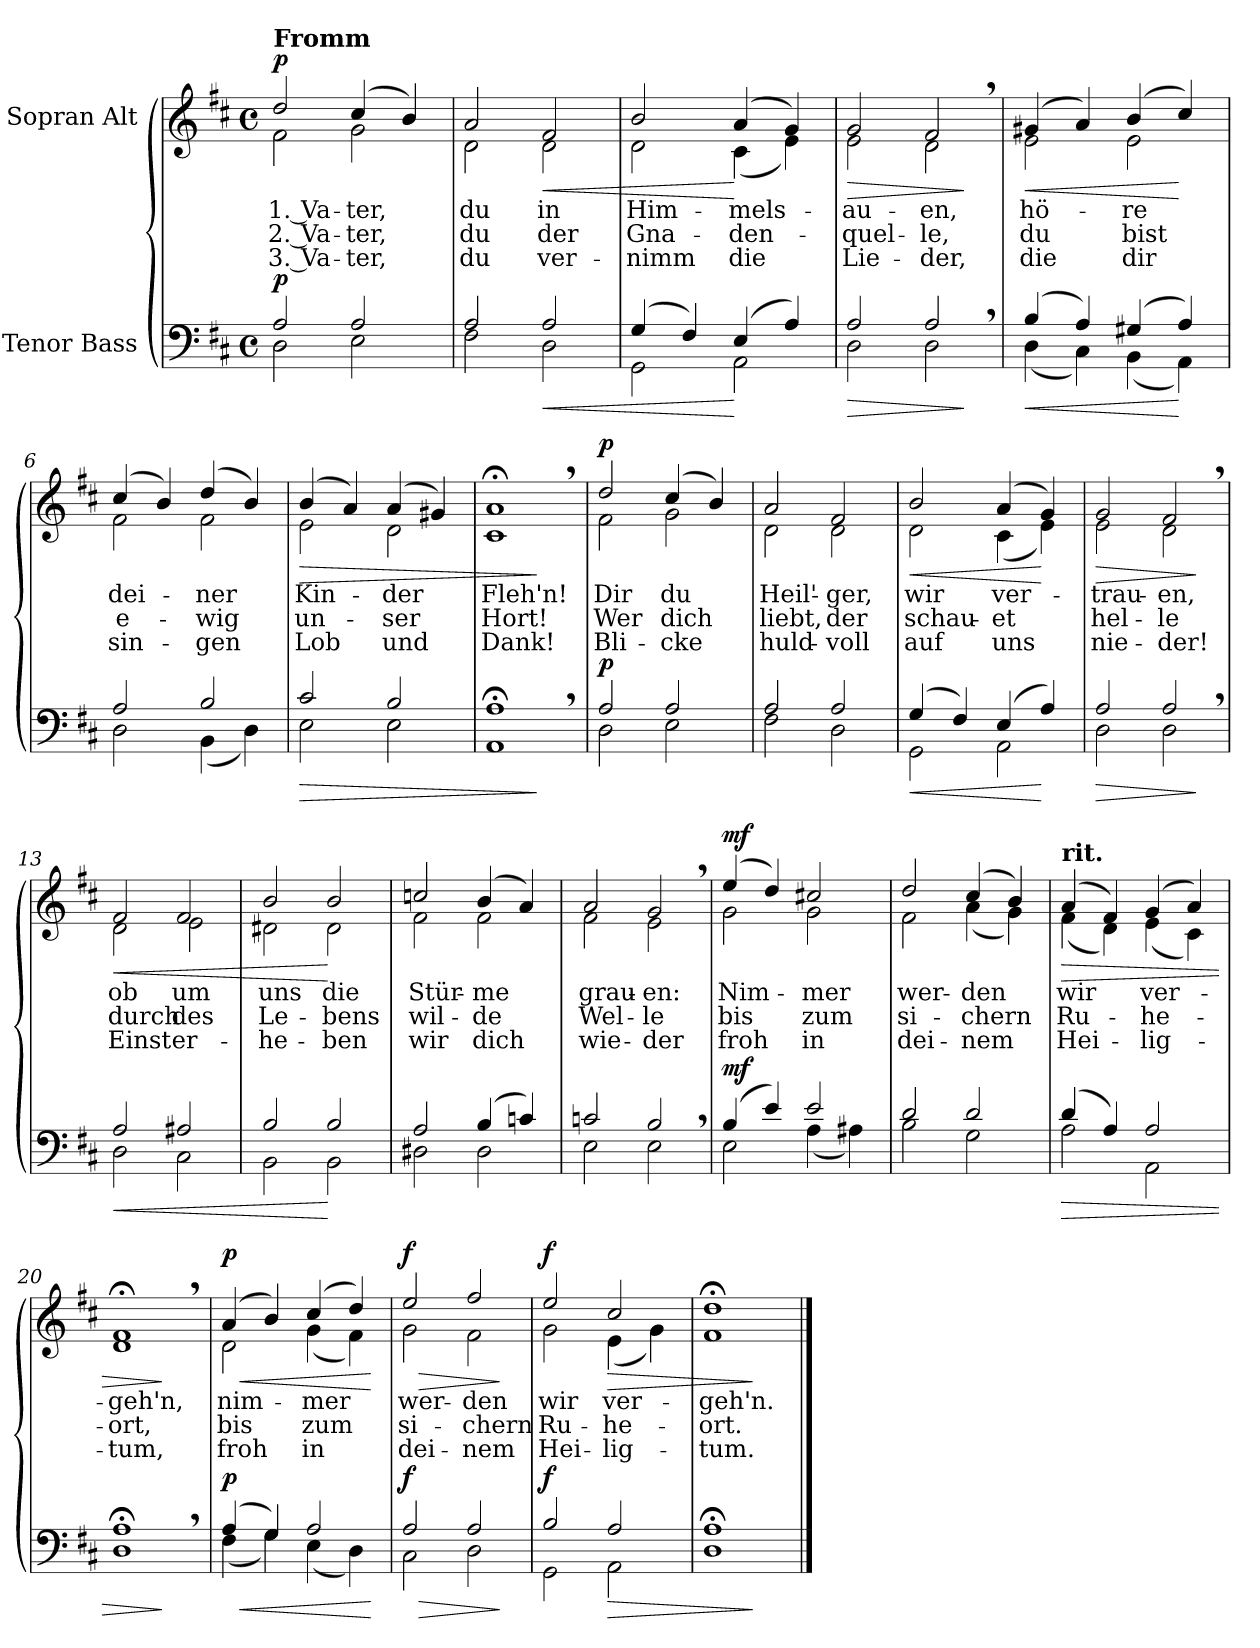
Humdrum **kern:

**kern	**dynam	**kern	**text	**text	**text	**dynam
*part2	*part2	*part1	*part1	*part1	*part1	*part1
*staff2	*staff2	*staff1	*staff1	*staff1	*staff1	*staff1
*I"Tenor Bass	*	*I"Sopran Alt	*	*	*	*
*clefF4	*	*clefG2	*	*	*	*
*k[f#c#]	*	*k[f#c#]	*	*	*	*
*M4/4	*	*M4/4	*	*	*	*
*met(c)	*	*met(c)	*	*	*	*
=1	=1	=1	=1	=1	=1	=1
*^	*	*^	*	*	*	*
!	!	!	!LO:TX:a:B:t=Fromm	!	!	!	!	!
!	!	!LO:DY:a	!	!	!	!	!	!LO:DY:a
2A/	2D\	p	2dd/	2f#\	1. Va-	2. Va-	3. Va-	p
2A/	2E\	.	(4cc#/	2g\	ter,	-ter,	-ter,	.
.	.	.	4b/)	.	.	.	.	.
=2	=2	=2	=2	=2	=2	=2	=2	=2
2A/	2F#\	.	2a/	2d\	du	du	du	.
!	!	!LO:HP:b	!	!	!	!	!	!LO:HP:b
2A/	2D\	<	2f#/	2d\	in	der	ver-	<
=3	=3	=3	=3	=3	=3	=3	=3	=3
(4G/	2GG\	.	2b/	2d\	Him-	Gna-	-nimm	.
4F#/)	.	.	.	.	.	.	.	.
(4E/	2AA\	[	(4a/	(4c#\	-mels-	-den-	die	[
4A/)	.	.	4g/)	4e\)	.	.	.	.
=4	=4	=4	=4	=4	=4	=4	=4	=4
!	!	!LO:HP:b	!	!	!	!	!	!LO:HP:b
2A/	2D\	>	2g/	2e\	-au-	-quel-	Lie-	>
2A,/	2D\	.	2f#,/	2d\	-en,	-le,	-der,	.
*v	*v	*	*	*	*	*	*	*
*	*	*v	*v	*	*	*	*
.	]	.	.	.	.	]
=5	=5	=5	=5	=5	=5	=5
!	!LO:HP:b	!	!	!	!	!LO:HP:b
*^	*	*^	*	*	*	*
(4B/	(4D\	<	(4g#X/	2e\	hö-	du	die	<
4A/)	4C#\)	.	4a/)	.	.	.	.	.
(4G#X/	(4BB\	.	(4b/	2e\	-re	bist	dir	.
4A/)	4AA\)	[	4cc#/)	.	.	.	.	[
=6	=6	=6	=6	=6	=6	=6	=6	=6
2A/	2D\	.	(4cc#/	2f#\	dei-	e-	sin-	.
.	.	.	4b/)	.	.	.	.	.
2B/	(4BB\	.	(4dd/	2f#\	-ner	wig	-gen	.
.	4D\)	.	4b/)	.	.	.	.	.
!!LO:LB:g=z	!!
=7	=7	=7	=7	=7	=7	=7	=7	=7
!	!	!LO:HP:b	!	!	!	!	!	!LO:HP:b
2c#/	2E\	>	(4b/	2e\	Kin-	un-	Lob	>
.	.	.	4a/)	.	.	.	.	.
2B/	2E\	.	(4a/	2d\	-der	-ser	und	.
.	.	.	4g#X/)	.	.	.	.	.
=8	=8	=8	=8	=8	=8	=8	=8	=8
1A;<,	1AA	.	1a;<,	1c#	Fleh'n!	Hort!	Dank!	.
*v	*v	*	*	*	*	*	*	*
*	*	*v	*v	*	*	*	*
.	]	.	.	.	.	]
=9	=9	=9	=9	=9	=9	=9
*^	*	*^	*	*	*	*
!	!	!LO:DY:a	!	!	!	!	!	!LO:DY:a
2A/	2D\	p	2dd/	2f#\	Dir	Wer	Bli-	p
2A/	2E\	.	(4cc#/	2g\	-du	dich	-cke	.
.	.	.	4b/)	.	.	.	.	.
=10	=10	=10	=10	=10	=10	=10	=10	=10
2A/	2F#\	.	2a/	2d\	Heil'-	liebt,	huld-	.
2A/	2D\	.	2f#/	2d\	-ger,	der	-voll	.
=11	=11	=11	=11	=11	=11	=11	=11	=11
!	!	!LO:HP:b	!	!	!	!	!	!LO:HP:b
(4G/	2GG\	<	2b/	2d\	wir	schau-	auf	<
4F#/)	.	.	.	.	.	.	.	.
(4E/	2AA\	.	(4a/	(4c#\	ver-	-et	uns	.
4A/)	.	[	4g/)	4e\)	.	.	.	[
=12	=12	=12	=12	=12	=12	=12	=12	=12
!	!	!LO:HP:b	!	!	!	!	!	!LO:HP:b
2A/	2D\	>	2g/	2e\	-trau-	hel-	nie-	>
2A,/	2D\	.	2f#,/	2d\	-en,	-le	-der!	.
*v	*v	*	*	*	*	*	*	*
*	*	*v	*v	*	*	*	*
.	]	.	.	.	.	]
!!LO:LB:g=z
=13	=13	=13	=13	=13	=13	=13
!	!LO:HP:b	!	!	!	!	!LO:HP:b
*^	*	*^	*	*	*	*
2A/	2D\	<	2f#/	2d\	ob	durch	Einst	<
2A#X/	2C#\	.	2f#/	2e\	um	des	er-	.
=14	=14	=14	=14	=14	=14	=14	=14	=14
2B/	2BB\	.	2b/	2d#X\	uns	Le-	-he-	.
2B/	2BB\	[	2b/	2d#\	die	-bens	-ben	[
=15	=15	=15	=15	=15	=15	=15	=15	=15
2A/	2D#X\	.	2ccn/	2f#\	Stür-	wil-	wir	.
(4B/	2D#\	.	(4b/	2f#\	-me	-de	dich	.
4cn/)	.	.	4a/)	.	.	.	.	.
=16	=16	=16	=16	=16	=16	=16	=16	=16
2cn/	2E\	.	2a/	2f#\	grau-	Wel-	wie-	.
2B,/	2E\	.	2g,/	2e\	-en:	-le	-der	.
=17	=17	=17	=17	=17	=17	=17	=17	=17
!	!	!LO:DY:a	!	!	!	!	!	!LO:DY:a
(4B/	2E\	mf	(4ee/	2g\	Nim-	bis	froh	mf
4e/)	.	.	4dd/)	.	.	.	.	.
2e/	(4A\	.	2cc#X/	2g\	-mer	zum	in	.
.	4A#X\)	.	.	.	.	.	.	.
=18	=18	=18	=18	=18	=18	=18	=18	=18
2d/	2B\	.	2dd/	2f#\	wer-	si-	dei-	.
2d/	2G\	.	(4cc#/	(4a\	-den	-chern	-nem	.
.	.	.	4b/)	4g\)	.	.	.	.
!!LO:LB:g=z	!!
=19	=19	=19	=19	=19	=19	=19	=19	=19
!	!	!	!LO:TX:a:B:t=rit.	!	!	!	!	!
!	!	!LO:HP:b	!	!	!	!	!	!LO:HP:b
(4d/	2A\	>	(4a/	(4f#\	wir	Ru-	Hei-	>
4A/)	.	.	4f#/)	4d\)	.	.	.	.
2A/	2AA\	.	(4g/	(4e\	ver-	-he-	-lig-	.
.	.	.	4a/)	4c#\)	.	.	.	.
=20	=20	=20	=20	=20	=20	=20	=20	=20
1A;<,	1D	.	1f#;<,	1d	-geh'n,	-ort,	-tum,	.
*v	*v	*	*	*	*	*	*	*
*	*	*v	*v	*	*	*	*
.	]	.	.	.	.	]
=21	=21	=21	=21	=21	=21	=21
*	*	*MM100	*	*	*	*
!	!LO:HP:b	!	!	!	!	!LO:HP:b
*^	*	*^	*	*	*	*
!	!	!LO:DY:n=1:a	!	!	!	!	!	!LO:DY:n=1:a
(4A/	(4F#\	< p	(4a/	2d\	nim-	bis	froh	< p
4G/)	4G\)	.	4b/)	.	.	.	.	.
2A/	(4E\	.	(4cc#/	(4g\	-mer	zum	in	.
.	4D\)	.	4dd/)	4f#\)	.	.	.	.
*v	*v	*	*	*	*	*	*	*
*	*	*v	*v	*	*	*	*
.	[	.	.	.	.	[
=22	=22	=22	=22	=22	=22	=22
!	!LO:HP:b	!	!	!	!	!LO:HP:b
*^	*	*^	*	*	*	*
!	!	!LO:DY:n=1:a	!	!	!	!	!	!LO:DY:n=1:a
2A/	2C#\	> f	2ee/	2g\	wer-	si-	dei-	> f
2A/	2D\	.	2ff#/	2f#\	-den	-chern	-nem	.
*v	*v	*	*	*	*	*	*	*
*	*	*v	*v	*	*	*	*
.	]	.	.	.	.	]
=23	=23	=23	=23	=23	=23	=23
*^	*	*^	*	*	*	*
!	!	!LO:DY:a	!	!	!	!	!	!LO:DY:a
2B/	2GG\	f	2ee/	2g\	wir	Ru-	Hei-	f
!	!	!LO:HP:b	!	!	!	!	!	!LO:HP:b
2A/	2AA\	>	2cc#/	(4e\	ver-	-he-	-lig-	>
.	.	.	.	4g\)	.	.	.	.
=24	=24	=24	=24	=24	=24	=24	=24	=24
1A;<	1D	.	1dd;<	1f#	-geh'n.	-ort.	-tum.	.
*v	*v	*	*	*	*	*	*	*
*	*	*v	*v	*	*	*	*
.	]	.	.	.	.	]
==	==	==	==	==	==	==
*-	*-	*-	*-	*-	*-	*-
